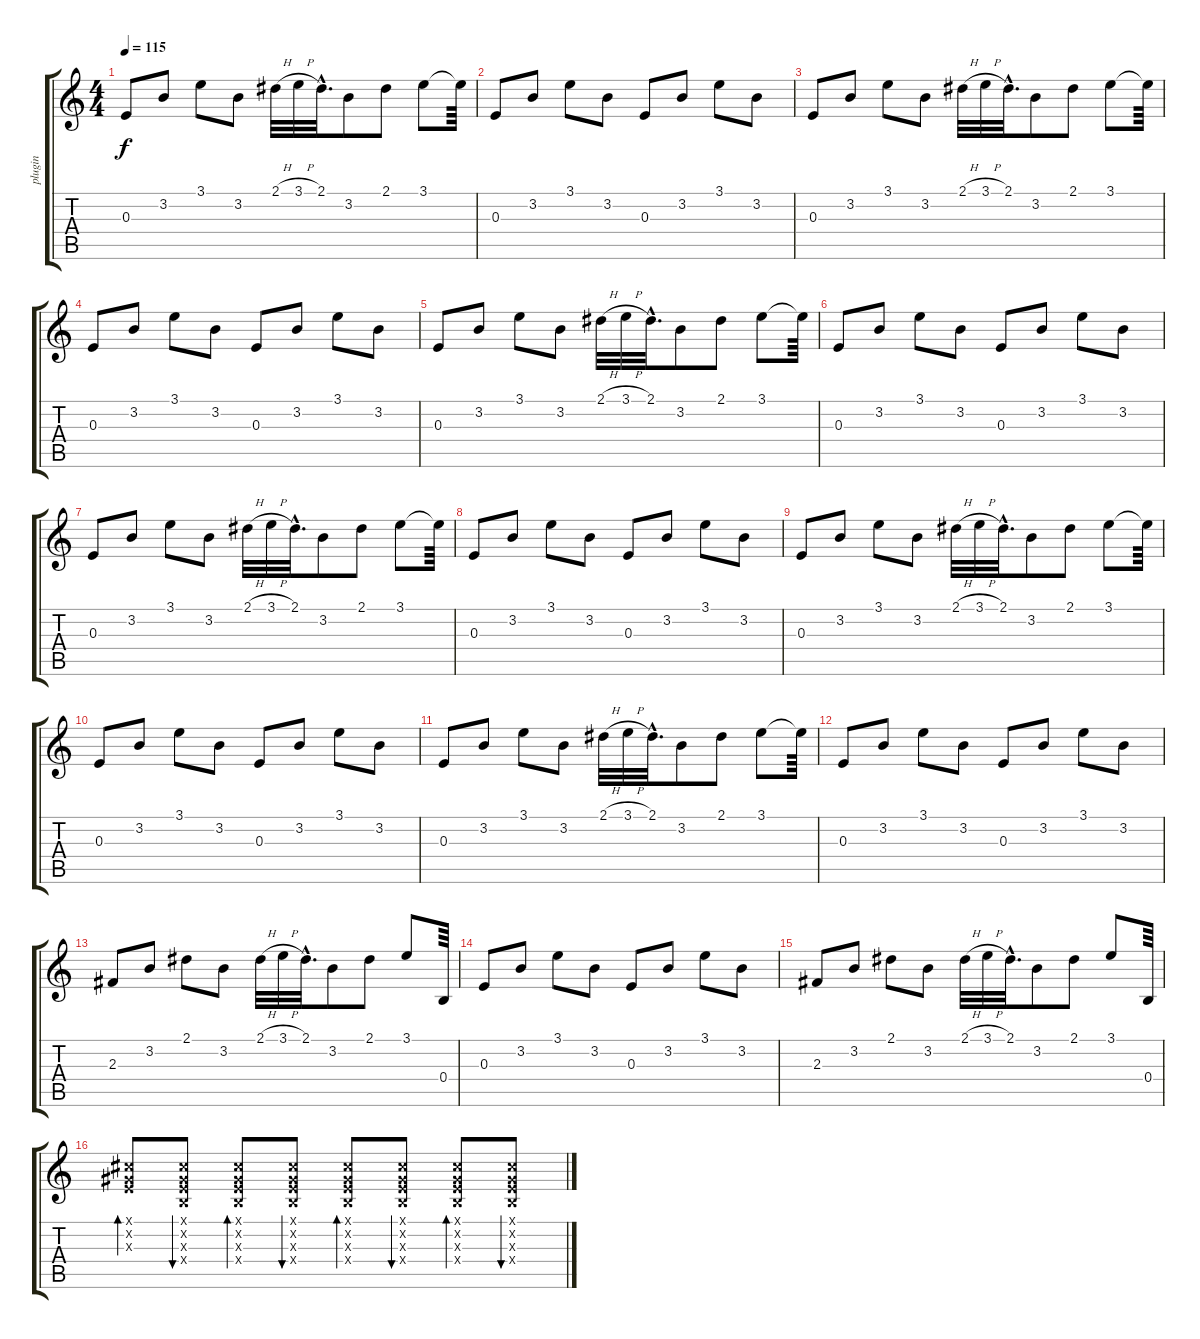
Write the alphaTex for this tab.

\track ("plugin" "plugin") {instrument acousticguitarsteel}
\staff {score tabs}
\tuning (Db4 Ab3 E3 B2 Gb2 Db2) {hide}
\ts (4 4)
\tempo 115
\clef g2
\ks c
0.3.8{dy f volume 7} 3.2.8 3.1.8 3.2.8 2.1{h}.32 3.1{h}.32 2.1{hac}.32{d} 3.2.8 2.1.8 3.1.8 3.1{t}.64 |
0.3.8{volume 7} 3.2.8 3.1.8 3.2.8 0.3.8 3.2.8 3.1.8 3.2.8 |
0.3.8{volume 7} 3.2.8 3.1.8 3.2.8 2.1{h}.32 3.1{h}.32 2.1{hac}.32{d} 3.2.8 2.1.8 3.1.8 3.1{t}.64 |
0.3.8{volume 7} 3.2.8 3.1.8 3.2.8 0.3.8 3.2.8 3.1.8 3.2.8 |
0.3.8{volume 7} 3.2.8 3.1.8 3.2.8 2.1{h}.32 3.1{h}.32 2.1{hac}.32{d} 3.2.8 2.1.8 3.1.8 3.1{t}.64 |
0.3.8{volume 7} 3.2.8 3.1.8 3.2.8 0.3.8 3.2.8 3.1.8 3.2.8 |
0.3.8{volume 7} 3.2.8 3.1.8 3.2.8 2.1{h}.32 3.1{h}.32 2.1{hac}.32{d} 3.2.8 2.1.8 3.1.8 3.1{t}.64 |
0.3.8{volume 8} 3.2.8 3.1.8 3.2.8 0.3.8 3.2.8 3.1.8 3.2.8 |
0.3.8{volume 7} 3.2.8 3.1.8 3.2.8 2.1{h}.32 3.1{h}.32 2.1{hac}.32{d} 3.2.8 2.1.8 3.1.8 3.1{t}.64 |
0.3.8{volume 7} 3.2.8 3.1.8 3.2.8 0.3.8 3.2.8 3.1.8 3.2.8 |
0.3.8{volume 7} 3.2.8 3.1.8 3.2.8 2.1{h}.32 3.1{h}.32 2.1{hac}.32{d} 3.2.8 2.1.8 3.1.8 3.1{t}.64 |
0.3.8{volume 7} 3.2.8 3.1.8 3.2.8 0.3.8 3.2.8 3.1.8 3.2.8 |
2.3.8 3.2.8 2.1.8 3.2.8 2.1{h}.32 3.1{h}.32 2.1{hac}.32{d} 3.2.8 2.1.8 3.1.8 0.4.64 |
0.3.8{volume 7} 3.2.8 3.1.8 3.2.8 0.3.8 3.2.8 3.1.8 3.2.8 |
2.3.8 3.2.8 2.1.8 3.2.8 2.1{h}.32 3.1{h}.32 2.1{hac}.32{d} 3.2.8 2.1.8 3.1.8 0.4.64 |
(0.1{x} 0.2{x} 0.3{x}).8{bd 30} (0.1{x} 0.2{x} 0.3{x} 0.4{x}).8{bu 30} (0.1{x} 0.2{x} 0.3{x} 0.4{x}).8{bd 30} (0.1{x} 0.2{x} 0.3{x} 0.4{x}).8{bu 30} (0.1{x} 0.2{x} 0.3{x} 0.4{x}).8{bd 30} (0.1{x} 0.2{x} 0.3{x} 0.4{x}).8{bu 30} (0.1{x} 0.2{x} 0.3{x} 0.4{x}).8{bd 30} (0.1{x} 0.2{x} 0.3{x} 0.4{x}).8{bu 30}
